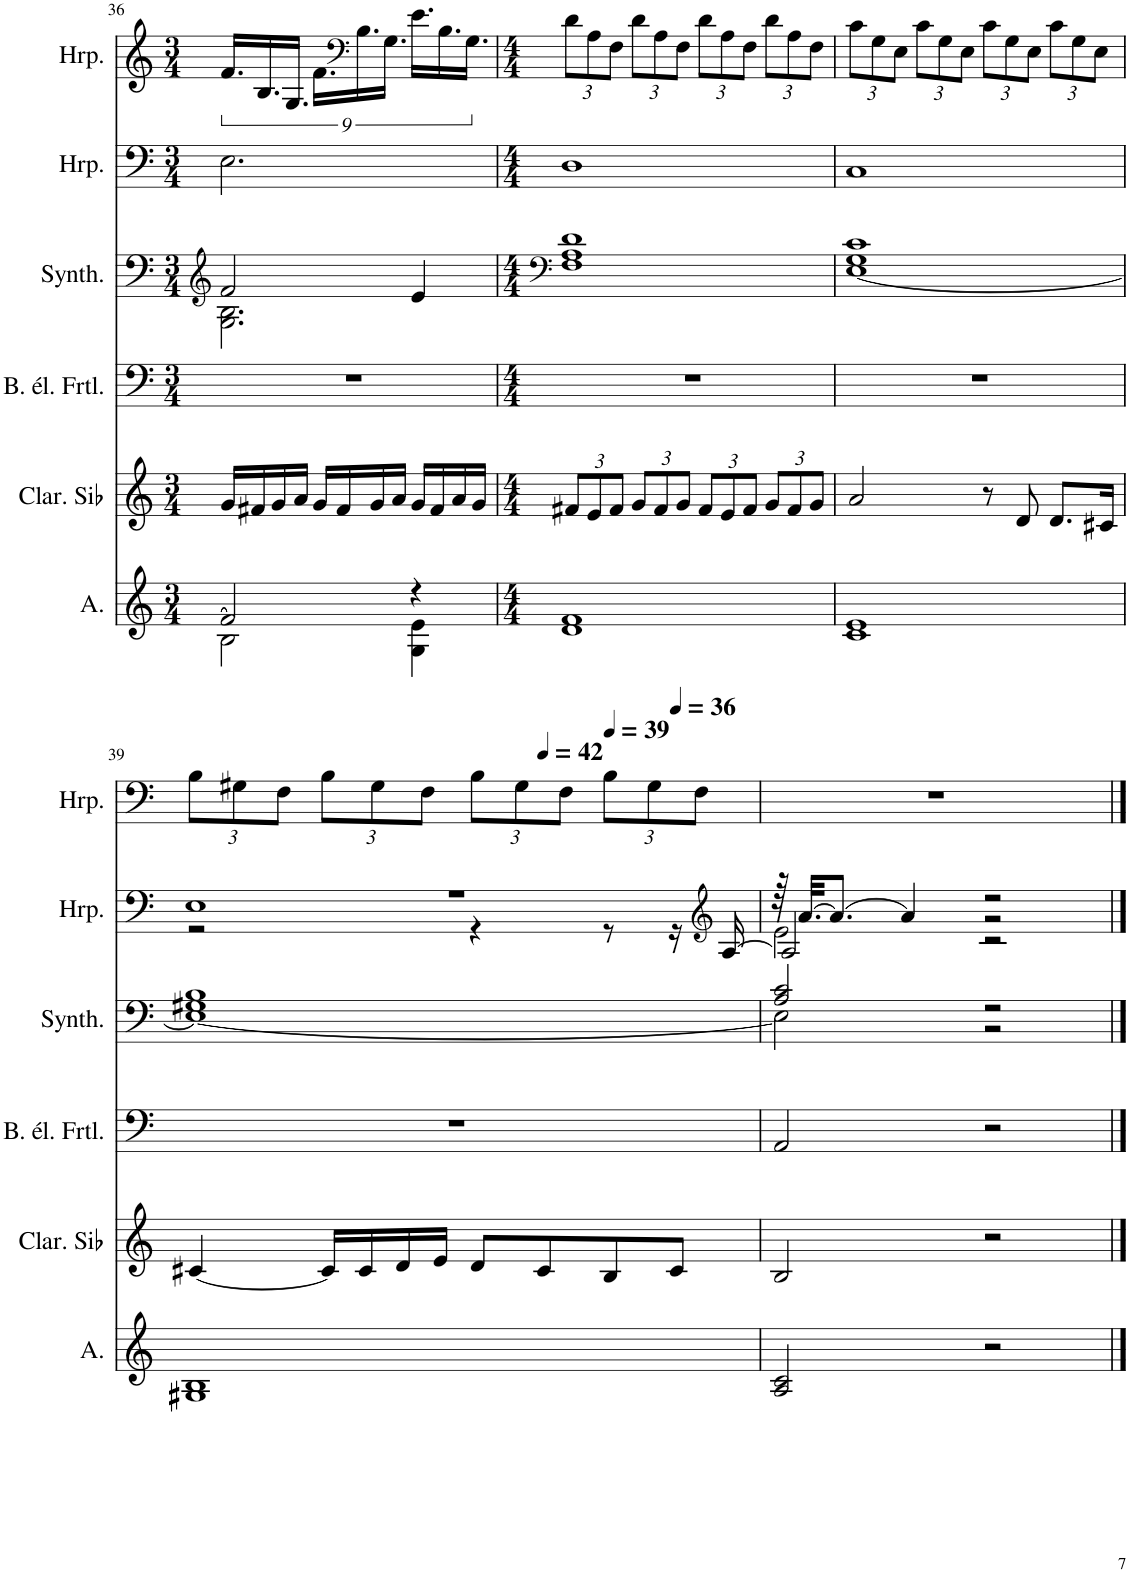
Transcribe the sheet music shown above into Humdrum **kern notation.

**kern	**kern	**kern	**kern	**kern	**kern
*part6	*part5	*part4	*part3	*part2	*part1
*staff6	*staff5	*staff4	*staff3	*staff2	*staff1
*I"Alto, Choir Aahs	*I"Clarinette en Sib, Flute	*I"Basse électrique fretless, Fretless Bass	*I"Synthétiseur Pad, Synth Strings 1	*I"Harpe, Orchestral Harp	*I"Harpe, Orchestral Harp
*I'A.	*I'Clar. Sib	*I'B. él. Frtl.	*I'Synth.	*I'Hrp.	*I'Hrp.
!!LO:PB:g=z
*clefG2	*clefG2	*clefF4	*clefG2	*clefF4	*clefG2
*	*Trd1c2	*Trd7c12	*	*	*
*k[]	*k[]	*k[]	*k[]	*k[]	*k[]
*M3/4	*M3/4	*M3/4	*M3/4	*M3/4	*M3/4
=36	=36	=36	=36	=36	=36
*^	*	*	*^	*	*
2f/]	2B\	16g/LL	2.r	2f/	2.G\ 2.B\	2.E\	18.f/LL
.	.	16f#X/	.	.	.	.	.
.	.	.	.	.	.	.	18.B/
.	.	16g/	.	.	.	.	.
.	.	.	.	.	.	.	18.G/JJ
.	.	16a/JJ	.	.	.	.	.
.	.	16g/LL	.	.	.	.	18.f\LL
.	.	16f#/	.	.	.	.	.
*	*	*	*	*	*	*	*clefF4
.	.	.	.	.	.	.	18.B\
.	.	16g/	.	.	.	.	.
.	.	.	.	.	.	.	18.G\JJ
.	.	16a/JJ	.	.	.	.	.
4r	4G\ 4e\	16g/LL	.	4e/	.	.	18.e\LL
.	.	16f#/	.	.	.	.	.
.	.	.	.	.	.	.	18.B\
.	.	16a/	.	.	.	.	.
.	.	.	.	.	.	.	18.G\JJ
.	.	16g/JJ	.	.	.	.	.
*v	*v	*	*	*v	*v	*	*
=37	=37	=37	=37	=37	=37
*	*	*	*clefF4	*	*
*M4/4	*M4/4	*M4/4	*M4/4	*M4/4	*M4/4
*	*Xbrackettup	*	*	*	*Xbrackettup
1d 1f	12f#X/L	1r	1F 1A 1d	1D	12d\L
.	12e/	.	.	.	12A\
.	12f#/J	.	.	.	12F\J
.	12g/L	.	.	.	12d\L
.	12f#/	.	.	.	12A\
.	12g/J	.	.	.	12F\J
.	12f#/L	.	.	.	12d\L
.	12e/	.	.	.	12A\
.	12f#/J	.	.	.	12F\J
.	12g/L	.	.	.	12d\L
.	12f#/	.	.	.	12A\
.	12g/J	.	.	.	12F\J
=38	=38	=38	=38	=38	=38
*	*	*	*^	*	*
1c 1e	2a/	1r	1G 1c	[1E	1C	12c\L
.	.	.	.	.	.	12G\
.	.	.	.	.	.	12E\J
.	.	.	.	.	.	12c\L
.	.	.	.	.	.	12G\
.	.	.	.	.	.	12E\J
.	8r	.	.	.	.	12c\L
.	.	.	.	.	.	12G\
.	8d/	.	.	.	.	.
.	.	.	.	.	.	12E\J
.	8.d/L	.	.	.	.	12c\L
.	.	.	.	.	.	12G\
.	.	.	.	.	.	12E\J
.	16c#X/Jk	.	.	.	.	.
!!LO:LB:g=z
=39	=39	=39	=39	=39	=39	=39
*	*	*	*	*	*^	*^
*	*	*	*	*	*	*^	*	*^
1G#X 1B	[4c#X/	1r	1G#X 1B	1E_	1r	1E	2r	12B\L	2ryy	2..ryy
.	.	.	.	.	.	.	.	12G#X\	.	.
.	.	.	.	.	.	.	.	12F\J	.	.
.	16c#/LL]	.	.	.	.	.	.	12B\L	.	.
.	16c#/	.	.	.	.	.	.	.	.	.
.	.	.	.	.	.	.	.	12G#\	.	.
.	16d/	.	.	.	.	.	.	.	.	.
.	.	.	.	.	.	.	.	12F\J	.	.
.	16e/JJ	.	.	.	.	.	.	.	.	.
.	8d/L	.	.	.	.	.	4r	12B\L	8ryy	.
.	.	.	.	.	.	.	.	12G#\	.	.
*	*	*	*	*	*	*	*	*MM42	*	*
.	8c#/	.	.	.	.	.	.	.	4.ryy	.
.	.	.	.	.	.	.	.	12F\J	.	.
*	*	*	*	*	*	*	*	*MM39	*	*
.	8B/	.	.	.	.	.	8r	12B\L	.	.
.	.	.	.	.	.	.	.	12G#\	.	.
*	*	*	*	*	*	*	*	*MM36	*	*
.	8c#/J	.	.	.	.	.	16r	.	.	8ryy
.	.	.	.	.	.	.	.	12F\J	.	.
*	*	*	*	*	*clefG2	*	*	*	*	*
.	.	.	.	.	.	.	[16A/	.	.	.
*	*	*	*	*	*	*	*	*v	*v	*v
=40	=40	=40	=40	=40	=40	=40	=40	=40
2A/ 2c/	2B/	2AA/	2A/ 2c/	2E\]	64r	2e\	2A/]	1r
.	.	.	.	.	[32.a/KKL	.	.	.
.	.	.	.	.	8.a/J_	.	.	.
.	.	.	.	.	4a/]	.	.	.
2r	2r	2r	2r	2r	2r	2r	2r	.
*	*	*	*v	*v	*	*	*	*
*	*	*	*	*v	*v	*v	*
==	==	==	==	==	==
*-	*-	*-	*-	*-	*-
